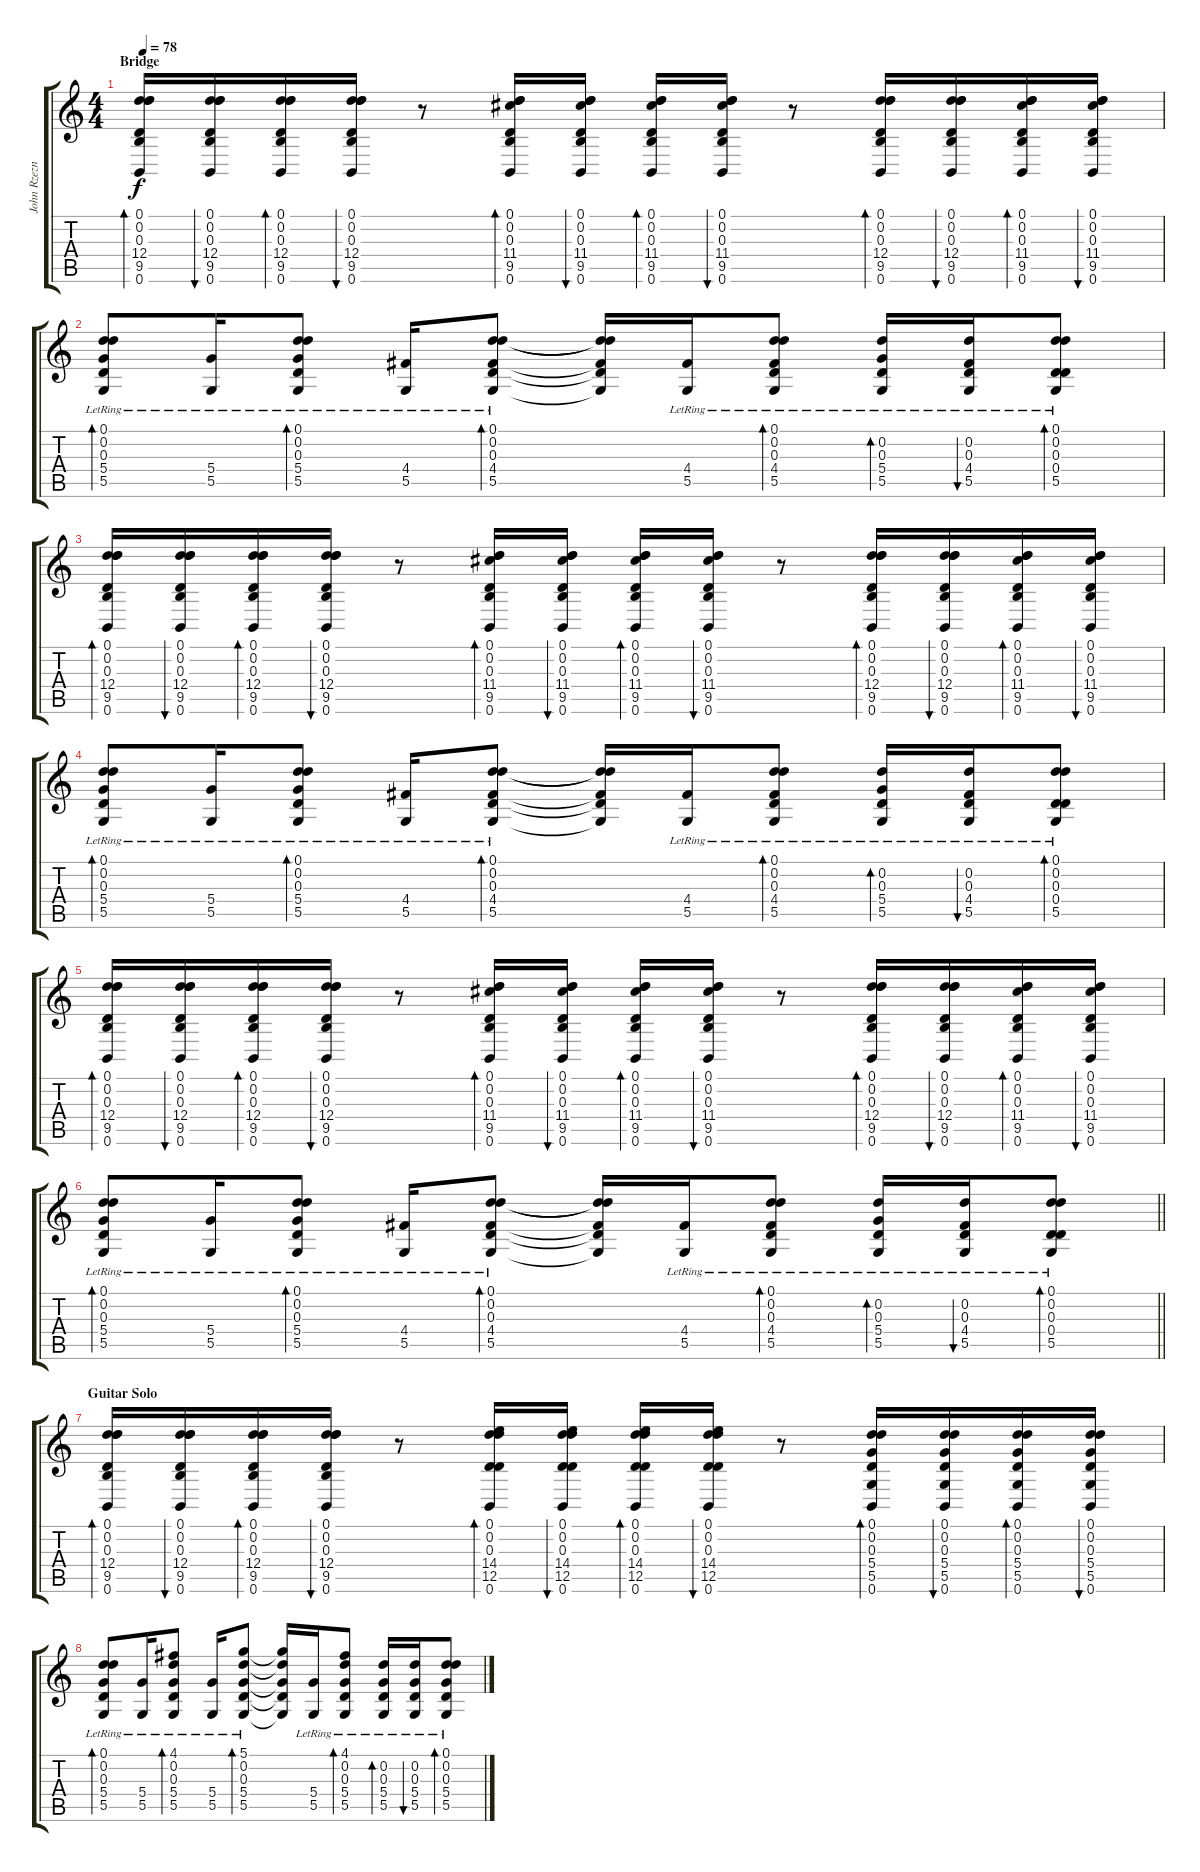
\track ("John Rzeznik (Ac. Guitar)" "John Rzezn") {instrument acousticguitarsteel}
\staff {score tabs}
\tuning (D4 D4 D3 D3 D2 B1) {hide}
\ts (4 4)
\section ("" "Bridge")
\tempo 78
\clef g2
\ks c
(0.1 0.2 0.3 12.4 9.5 0.6).16{bd 30 dy f} (0.1 0.2 0.3 12.4 9.5 0.6).16{bu 30} (0.1 0.2 0.3 12.4 9.5 0.6).16{bd 30} (0.1 0.2 0.3 12.4 9.5 0.6).16{bu 30} r.8 (0.1 0.2 0.3 11.4 9.5 0.6).16{bd 30} (0.1 0.2 0.3 11.4 9.5 0.6).16{bu 30} (0.1 0.2 0.3 11.4 9.5 0.6).16{bd 30} (0.1 0.2 0.3 11.4 9.5 0.6).16{bu 30} r.8 (0.1 0.2 0.3 12.4 9.5 0.6).16{bd 30} (0.1 0.2 0.3 12.4 9.5 0.6).16{bu 30} (0.1 0.2 0.3 11.4 9.5 0.6).16{bd 30} (0.1 0.2 0.3 11.4 9.5 0.6).16{bu 30} |
(0.1{lr} 0.2{lr} 0.3{lr} 5.4{lr} 5.5{lr}).8{bd 30} (5.4{lr} 5.5{lr}).16 (0.1{lr} 0.2{lr} 0.3{lr} 5.4{lr} 5.5{lr}).8{bd 30} (4.4{lr} 5.5{lr}).16 (0.1{lr} 0.2{lr} 0.3{lr} 4.4{lr} 5.5{lr}).8{bd 30} (0.1{t} 0.2{t} 0.3{t} 4.4{t} 5.5{t}).16 (4.4{lr} 5.5{lr}).16 (0.1{lr} 0.2{lr} 0.3{lr} 4.4{lr} 5.5{lr}).8{bd 30} (0.2{lr} 0.3{lr} 5.4{lr} 5.5{lr}).16{bd 30} (0.2{lr} 0.3{lr} 4.4{lr} 5.5{lr}).16{bu 30} (0.1{lr} 0.2{lr} 0.3{lr} 0.4{lr} 5.5{lr}).8{bd 30} |
(0.1 0.2 0.3 12.4 9.5 0.6).16{bd 30} (0.1 0.2 0.3 12.4 9.5 0.6).16{bu 30} (0.1 0.2 0.3 12.4 9.5 0.6).16{bd 30} (0.1 0.2 0.3 12.4 9.5 0.6).16{bu 30} r.8 (0.1 0.2 0.3 11.4 9.5 0.6).16{bd 30} (0.1 0.2 0.3 11.4 9.5 0.6).16{bu 30} (0.1 0.2 0.3 11.4 9.5 0.6).16{bd 30} (0.1 0.2 0.3 11.4 9.5 0.6).16{bu 30} r.8 (0.1 0.2 0.3 12.4 9.5 0.6).16{bd 30} (0.1 0.2 0.3 12.4 9.5 0.6).16{bu 30} (0.1 0.2 0.3 11.4 9.5 0.6).16{bd 30} (0.1 0.2 0.3 11.4 9.5 0.6).16{bu 30} |
(0.1{lr} 0.2{lr} 0.3{lr} 5.4{lr} 5.5{lr}).8{bd 30} (5.4{lr} 5.5{lr}).16 (0.1{lr} 0.2{lr} 0.3{lr} 5.4{lr} 5.5{lr}).8{bd 30} (4.4{lr} 5.5{lr}).16 (0.1{lr} 0.2{lr} 0.3{lr} 4.4{lr} 5.5{lr}).8{bd 30} (0.1{t} 0.2{t} 0.3{t} 4.4{t} 5.5{t}).16 (4.4{lr} 5.5{lr}).16 (0.1{lr} 0.2{lr} 0.3{lr} 4.4{lr} 5.5{lr}).8{bd 30} (0.2{lr} 0.3{lr} 5.4{lr} 5.5{lr}).16{bd 30} (0.2{lr} 0.3{lr} 4.4{lr} 5.5{lr}).16{bu 30} (0.1{lr} 0.2{lr} 0.3{lr} 0.4{lr} 5.5{lr}).8{bd 30} |
(0.1 0.2 0.3 12.4 9.5 0.6).16{bd 30} (0.1 0.2 0.3 12.4 9.5 0.6).16{bu 30} (0.1 0.2 0.3 12.4 9.5 0.6).16{bd 30} (0.1 0.2 0.3 12.4 9.5 0.6).16{bu 30} r.8 (0.1 0.2 0.3 11.4 9.5 0.6).16{bd 30} (0.1 0.2 0.3 11.4 9.5 0.6).16{bu 30} (0.1 0.2 0.3 11.4 9.5 0.6).16{bd 30} (0.1 0.2 0.3 11.4 9.5 0.6).16{bu 30} r.8 (0.1 0.2 0.3 12.4 9.5 0.6).16{bd 30} (0.1 0.2 0.3 12.4 9.5 0.6).16{bu 30} (0.1 0.2 0.3 11.4 9.5 0.6).16{bd 30} (0.1 0.2 0.3 11.4 9.5 0.6).16{bu 30} |
\barLineRight lightlight
(0.1{lr} 0.2{lr} 0.3{lr} 5.4{lr} 5.5{lr}).8{bd 30} (5.4{lr} 5.5{lr}).16 (0.1{lr} 0.2{lr} 0.3{lr} 5.4{lr} 5.5{lr}).8{bd 30} (4.4{lr} 5.5{lr}).16 (0.1{lr} 0.2{lr} 0.3{lr} 4.4{lr} 5.5{lr}).8{bd 30} (0.1{t} 0.2{t} 0.3{t} 4.4{t} 5.5{t}).16 (4.4{lr} 5.5{lr}).16 (0.1{lr} 0.2{lr} 0.3{lr} 4.4{lr} 5.5{lr}).8{bd 30} (0.2{lr} 0.3{lr} 5.4{lr} 5.5{lr}).16{bd 30} (0.2{lr} 0.3{lr} 4.4{lr} 5.5{lr}).16{bu 30} (0.1{lr} 0.2{lr} 0.3{lr} 0.4{lr} 5.5{lr}).8{bd 30} |
\section ("" "Guitar Solo")
(0.1 0.2 0.3 12.4 9.5 0.6).16{bd 30} (0.1 0.2 0.3 12.4 9.5 0.6).16{bu 30} (0.1 0.2 0.3 12.4 9.5 0.6).16{bd 30} (0.1 0.2 0.3 12.4 9.5 0.6).16{bu 30} r.8 (0.1 0.2 0.3 14.4 12.5 0.6).16{bd 30} (0.1 0.2 0.3 14.4 12.5 0.6).16{bu 30} (0.1 0.2 0.3 14.4 12.5 0.6).16{bd 30} (0.1 0.2 0.3 14.4 12.5 0.6).16{bu 30} r.8 (0.1 0.2 0.3 5.4 5.5 0.6).16{bd 30} (0.1 0.2 0.3 5.4 5.5 0.6).16{bu 30} (0.1 0.2 0.3 5.4 5.5 0.6).16{bd 30} (0.1 0.2 0.3 5.4 5.5 0.6).16{bu 30} |
(0.1{lr} 0.2{lr} 0.3{lr} 5.4{lr} 5.5{lr}).8{bd 30} (5.4{lr} 5.5{lr}).16 (4.1{lr} 0.2{lr} 0.3{lr} 5.4{lr} 5.5{lr}).8{bd 30} (5.4{lr} 5.5{lr}).16 (5.1{lr} 0.2{lr} 0.3{lr} 5.4{lr} 5.5{lr}).8{bd 30} (5.1{t} 0.2{t} 0.3{t} 5.4{t} 5.5{t}).16 (5.4{lr} 5.5{lr}).16 (4.1{lr} 0.2{lr} 0.3{lr} 5.4{lr} 5.5{lr}).8{bd 30} (0.2{lr} 0.3{lr} 5.4{lr} 5.5{lr}).16{bd 30} (0.2{lr} 0.3{lr} 5.4{lr} 5.5{lr}).16{bu 30} (0.1{lr} 0.2{lr} 0.3{lr} 5.4{lr} 5.5{lr}).8{bd 30}
